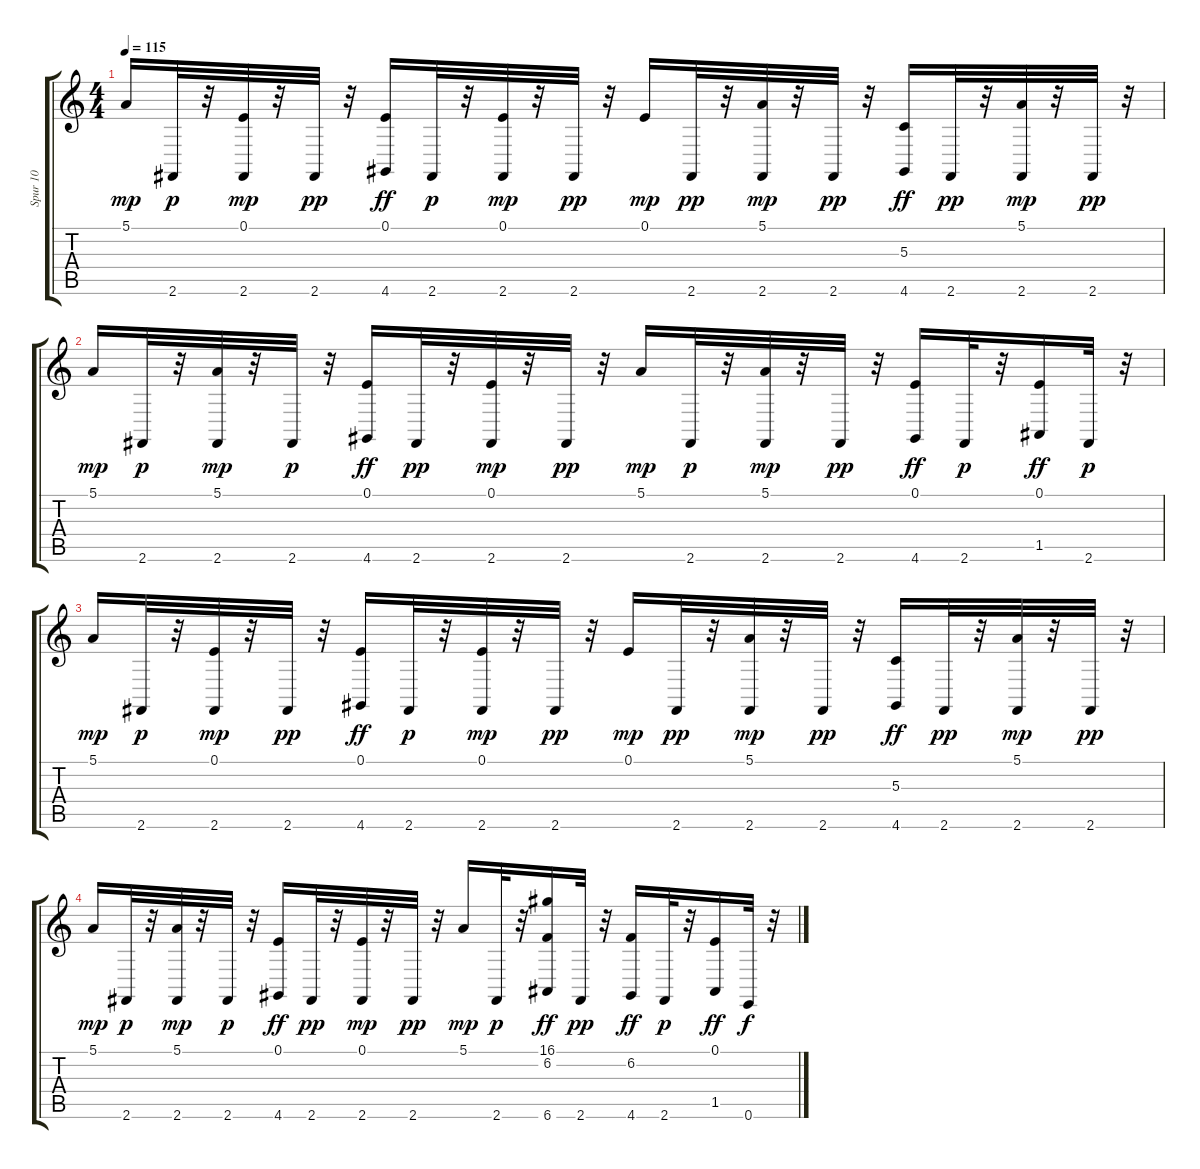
\track ("Spur 10" "Spur 10") {instrument drawbarorgan}
\staff {score tabs}
\tuning (E4 B3 G3 D3 A2 E2) {hide}
\ts (4 4)
\tempo 115
\clef g2
\ks c
5.1.16{dy mp} 2.6.32{dy p} r.32 (0.1 2.6).32{dy mp} r.32 2.6.32{dy pp} r.32 (0.1 4.6).16{dy ff} 2.6.32{dy p} r.32 (0.1 2.6).32{dy mp} r.32 2.6.32{dy pp} r.32 0.1.16{dy mp} 2.6.32{dy pp} r.32 (5.1 2.6).32{dy mp} r.32 2.6.32{dy pp} r.32 (5.3 4.6).16{dy ff} 2.6.32{dy pp} r.32 (5.1 2.6).32{dy mp} r.32 2.6.32{dy pp} r.32 |
5.1.16{dy mp} 2.6.32{dy p} r.32 (5.1 2.6).32{dy mp} r.32 2.6.32{dy p} r.32 (0.1 4.6).16{dy ff} 2.6.32{dy pp} r.32 (0.1 2.6).32{dy mp} r.32 2.6.32{dy pp} r.32 5.1.16{dy mp} 2.6.32{dy p} r.32 (5.1 2.6).32{dy mp} r.32 2.6.32{dy pp} r.32 (0.1 4.6).16{dy ff} 2.6.32{dy p} r.32 (0.1 1.5).16{dy ff} 2.6.32{dy p} r.32 |
5.1.16{dy mp} 2.6.32{dy p} r.32 (0.1 2.6).32{dy mp} r.32 2.6.32{dy pp} r.32 (0.1 4.6).16{dy ff} 2.6.32{dy p} r.32 (0.1 2.6).32{dy mp} r.32 2.6.32{dy pp} r.32 0.1.16{dy mp} 2.6.32{dy pp} r.32 (5.1 2.6).32{dy mp} r.32 2.6.32{dy pp} r.32 (5.3 4.6).16{dy ff} 2.6.32{dy pp} r.32 (5.1 2.6).32{dy mp} r.32 2.6.32{dy pp} r.32 |
5.1.16{dy mp} 2.6.32{dy p} r.32 (5.1 2.6).32{dy mp} r.32 2.6.32{dy p} r.32 (0.1 4.6).16{dy ff} 2.6.32{dy pp} r.32 (0.1 2.6).32{dy mp} r.32 2.6.32{dy pp} r.32 5.1.16{dy mp} 2.6.32{dy p} r.32 (16.1 6.2 6.6).16{dy ff} 2.6.32{dy pp} r.32 (6.2 4.6).16{dy ff} 2.6.32{dy p} r.32 (0.1 1.5).16{dy ff} 0.6.32{dy f} r.32
